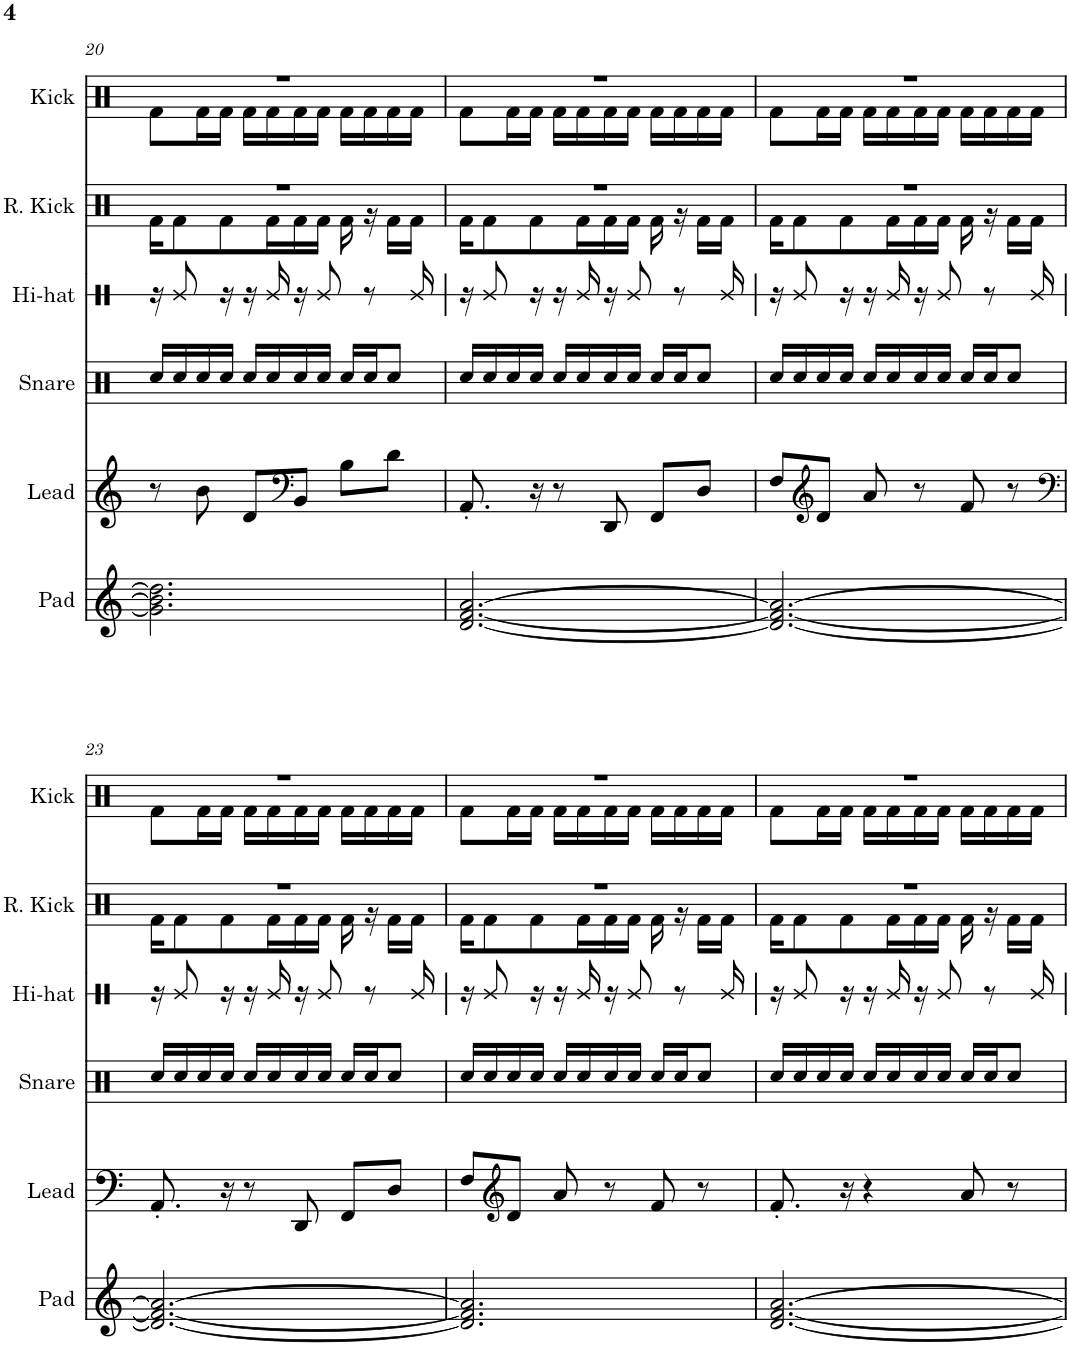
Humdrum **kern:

**kern	**kern	**kern	**kern	**kern	**kern
*part6	*part5	*part4	*part3	*part2	*part1
*staff6	*staff5	*staff4	*staff3	*staff2	*staff1
*I"Pad	*I"Lead	*I"Snare	*I"Hi-hat	*I"Reverb Kick	*I"Kick
*I'Pad	*I'Lead	*I'Snare	*I'Hi-hat	*I'R. Kick	*I'Kick
!!LO:PB:g=z
*clefG2	*clefG2	*clefX	*clefX	*clefX	*clefX
*k[]	*k[]	*k[]	*k[]	*k[]	*k[]
*M3/4	*M3/4	*M3/4	*M3/4	*M3/4	*M3/4
=20	=20	=20	=20	=20	=20
*	*	*	*	*^	*^
2.g\] 2.b\] 2.dd\]	8r	16Rcc/LL	16r	2.r	16Rf\KL	2.r	8Rf\L
.	.	16Rcc/	8Re/	.	8Rf\	.	.
.	8b\	16Rcc/	.	.	.	.	16Rf\L
.	.	16Rcc/JJ	16r	.	8Rf\	.	16Rf\JJ
.	8d/L	16Rcc/LL	16r	.	.	.	16Rf\LL
.	.	16Rcc/	16Re/	.	16Rf\L	.	16Rf\
*	*clefF4	*	*	*	*	*	*
.	8BB/J	16Rcc/	16r	.	16Rf\	.	16Rf\
.	.	16Rcc/JJ	8Re/	.	16Rf\JJ	.	16Rf\JJ
.	8B\L	16Rcc/LL	.	.	16Rf\	.	16Rf\LL
.	.	16Rcc/J	8r	.	16r	.	16Rf\
.	8d\J	8Rcc/J	.	.	16Rf\LL	.	16Rf\
.	.	.	16Re/	.	16Rf\JJ	.	16Rf\JJ
=21	=21	=21	=21	=21	=21	=21	=21
[2.d/ [2.f/ [2.a/	8.AA'/	16Rcc/LL	16r	2.r	16Rf\KL	2.r	8Rf\L
.	.	16Rcc/	8Re/	.	8Rf\	.	.
.	.	16Rcc/	.	.	.	.	16Rf\L
.	16r	16Rcc/JJ	16r	.	8Rf\	.	16Rf\JJ
.	8r	16Rcc/LL	16r	.	.	.	16Rf\LL
.	.	16Rcc/	16Re/	.	16Rf\L	.	16Rf\
.	8DD/	16Rcc/	16r	.	16Rf\	.	16Rf\
.	.	16Rcc/JJ	8Re/	.	16Rf\JJ	.	16Rf\JJ
.	8FF/L	16Rcc/LL	.	.	16Rf\	.	16Rf\LL
.	.	16Rcc/J	8r	.	16r	.	16Rf\
.	8D/J	8Rcc/J	.	.	16Rf\LL	.	16Rf\
.	.	.	16Re/	.	16Rf\JJ	.	16Rf\JJ
=22	=22	=22	=22	=22	=22	=22	=22
2.d/_ 2.f/_ 2.a/_	8F/L	16Rcc/LL	16r	2.r	16Rf\KL	2.r	8Rf\L
.	.	16Rcc/	8Re/	.	8Rf\	.	.
*	*clefG2	*	*	*	*	*	*
.	8d/J	16Rcc/	.	.	.	.	16Rf\L
.	.	16Rcc/JJ	16r	.	8Rf\	.	16Rf\JJ
.	8a/	16Rcc/LL	16r	.	.	.	16Rf\LL
.	.	16Rcc/	16Re/	.	16Rf\L	.	16Rf\
.	8r	16Rcc/	16r	.	16Rf\	.	16Rf\
.	.	16Rcc/JJ	8Re/	.	16Rf\JJ	.	16Rf\JJ
.	8f/	16Rcc/LL	.	.	16Rf\	.	16Rf\LL
.	.	16Rcc/J	8r	.	16r	.	16Rf\
.	8r	8Rcc/J	.	.	16Rf\LL	.	16Rf\
.	.	.	16Re/	.	16Rf\JJ	.	16Rf\JJ
!!LO:LB:g=z	!!
=23	=23	=23	=23	=23	=23	=23	=23
*	*clefF4	*	*	*	*	*	*
2.d/_ 2.f/_ 2.a/_	8.AA'/	16Rcc/LL	16r	2.r	16Rf\KL	2.r	8Rf\L
.	.	16Rcc/	8Re/	.	8Rf\	.	.
.	.	16Rcc/	.	.	.	.	16Rf\L
.	16r	16Rcc/JJ	16r	.	8Rf\	.	16Rf\JJ
.	8r	16Rcc/LL	16r	.	.	.	16Rf\LL
.	.	16Rcc/	16Re/	.	16Rf\L	.	16Rf\
.	8DD/	16Rcc/	16r	.	16Rf\	.	16Rf\
.	.	16Rcc/JJ	8Re/	.	16Rf\JJ	.	16Rf\JJ
.	8FF/L	16Rcc/LL	.	.	16Rf\	.	16Rf\LL
.	.	16Rcc/J	8r	.	16r	.	16Rf\
.	8D/J	8Rcc/J	.	.	16Rf\LL	.	16Rf\
.	.	.	16Re/	.	16Rf\JJ	.	16Rf\JJ
=24	=24	=24	=24	=24	=24	=24	=24
2.d/] 2.f/] 2.a/]	8F/L	16Rcc/LL	16r	2.r	16Rf\KL	2.r	8Rf\L
.	.	16Rcc/	8Re/	.	8Rf\	.	.
*	*clefG2	*	*	*	*	*	*
.	8d/J	16Rcc/	.	.	.	.	16Rf\L
.	.	16Rcc/JJ	16r	.	8Rf\	.	16Rf\JJ
.	8a/	16Rcc/LL	16r	.	.	.	16Rf\LL
.	.	16Rcc/	16Re/	.	16Rf\L	.	16Rf\
.	8r	16Rcc/	16r	.	16Rf\	.	16Rf\
.	.	16Rcc/JJ	8Re/	.	16Rf\JJ	.	16Rf\JJ
.	8f/	16Rcc/LL	.	.	16Rf\	.	16Rf\LL
.	.	16Rcc/J	8r	.	16r	.	16Rf\
.	8r	8Rcc/J	.	.	16Rf\LL	.	16Rf\
.	.	.	16Re/	.	16Rf\JJ	.	16Rf\JJ
=25	=25	=25	=25	=25	=25	=25	=25
[2.d/ [2.f/ [2.a/	8.f'/	16Rcc/LL	16r	2.r	16Rf\KL	2.r	8Rf\L
.	.	16Rcc/	8Re/	.	8Rf\	.	.
.	.	16Rcc/	.	.	.	.	16Rf\L
.	16r	16Rcc/JJ	16r	.	8Rf\	.	16Rf\JJ
.	4r	16Rcc/LL	16r	.	.	.	16Rf\LL
.	.	16Rcc/	16Re/	.	16Rf\L	.	16Rf\
.	.	16Rcc/	16r	.	16Rf\	.	16Rf\
.	.	16Rcc/JJ	8Re/	.	16Rf\JJ	.	16Rf\JJ
.	8a/	16Rcc/LL	.	.	16Rf\	.	16Rf\LL
.	.	16Rcc/J	8r	.	16r	.	16Rf\
.	8r	8Rcc/J	.	.	16Rf\LL	.	16Rf\
.	.	.	16Re/	.	16Rf\JJ	.	16Rf\JJ
*	*	*	*	*v	*v	*	*
*	*	*	*	*	*v	*v
=	=	=	=	=	=
*-	*-	*-	*-	*-	*-
